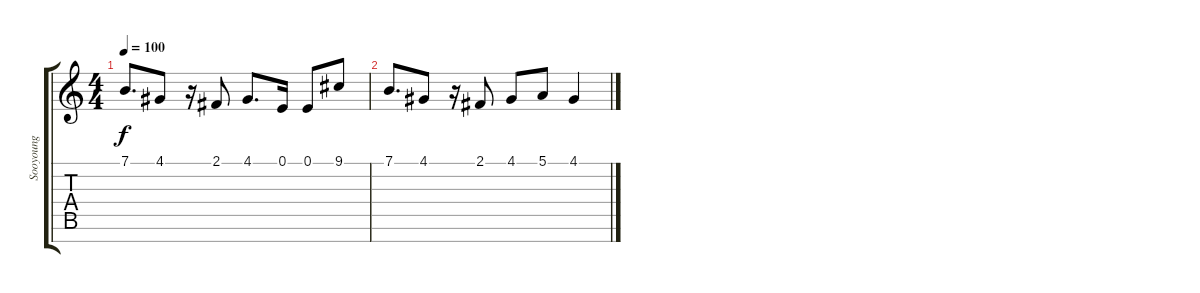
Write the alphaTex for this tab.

\track ("Sooyoung" "Sooyoung") {instrument trumpet}
\staff {score tabs}
\tuning (E4 B3 G3 D3 A2 E2 B1) {hide}
\ts (4 4)
\tempo 100
\clef g2
\ks c
7.1.8{d dy f} 4.1.8 r.16 2.1.8 4.1.8{d} 0.1.16 0.1.8 9.1.8 |
7.1.8{d} 4.1.8 r.16 2.1.8 4.1.8 5.1.8 4.1.4
